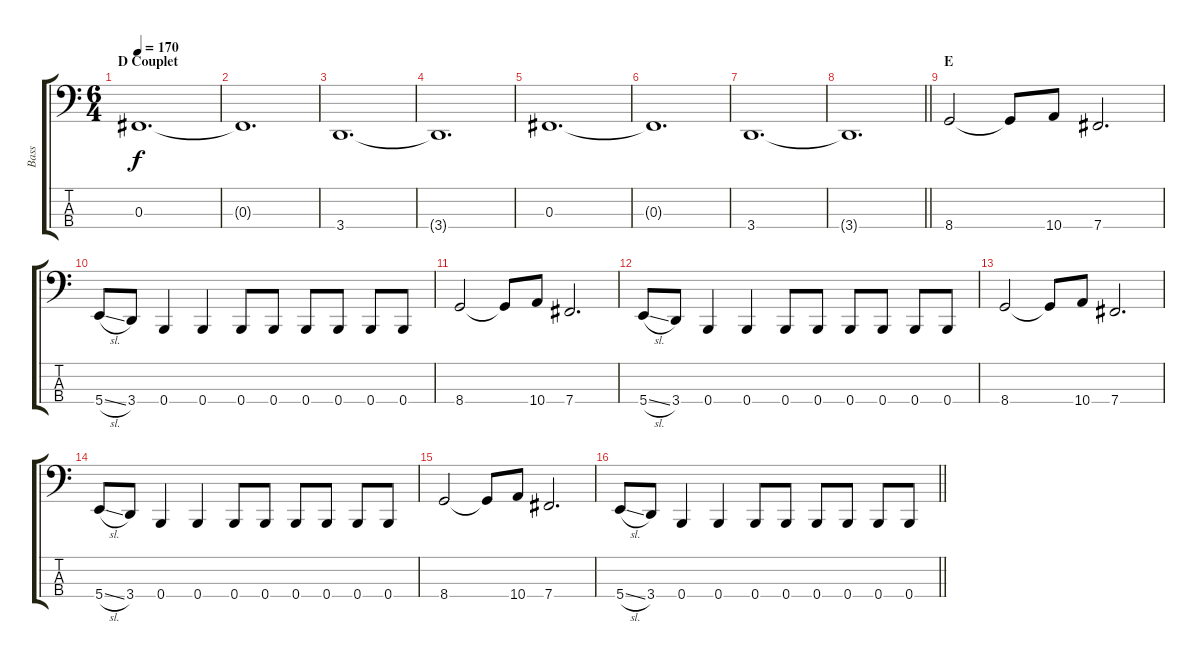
\track ("Bass" "Bass") {instrument electricbassfinger}
\staff {score tabs}
\tuning (E2 B1 Gb1 B0) {hide}
\ts (6 4)
\section ("" "D Couplet")
\tempo 170
\clef f4
\ks c
0.3.1{d dy f} |
0.3{t}.1{d} |
3.4.1{d} |
3.4{t}.1{d} |
0.3.1{d} |
0.3{t}.1{d} |
3.4.1{d} |
\barLineRight lightlight
3.4{t}.1{d} |
\section ("" "E")
8.4.2 8.4{t}.8 10.4.8 7.4.2{d} |
5.4{sl}.8 3.4.8 0.4.4 0.4.4 0.4.8 0.4.8 0.4.8 0.4.8 0.4.8 0.4.8 |
8.4.2 8.4{t}.8 10.4.8 7.4.2{d} |
5.4{sl}.8 3.4.8 0.4.4 0.4.4 0.4.8 0.4.8 0.4.8 0.4.8 0.4.8 0.4.8 |
8.4.2 8.4{t}.8 10.4.8 7.4.2{d} |
5.4{sl}.8 3.4.8 0.4.4 0.4.4 0.4.8 0.4.8 0.4.8 0.4.8 0.4.8 0.4.8 |
8.4.2 8.4{t}.8 10.4.8 7.4.2{d} |
\barLineRight lightlight
5.4{sl}.8 3.4.8 0.4.4 0.4.4 0.4.8 0.4.8 0.4.8 0.4.8 0.4.8 0.4.8
